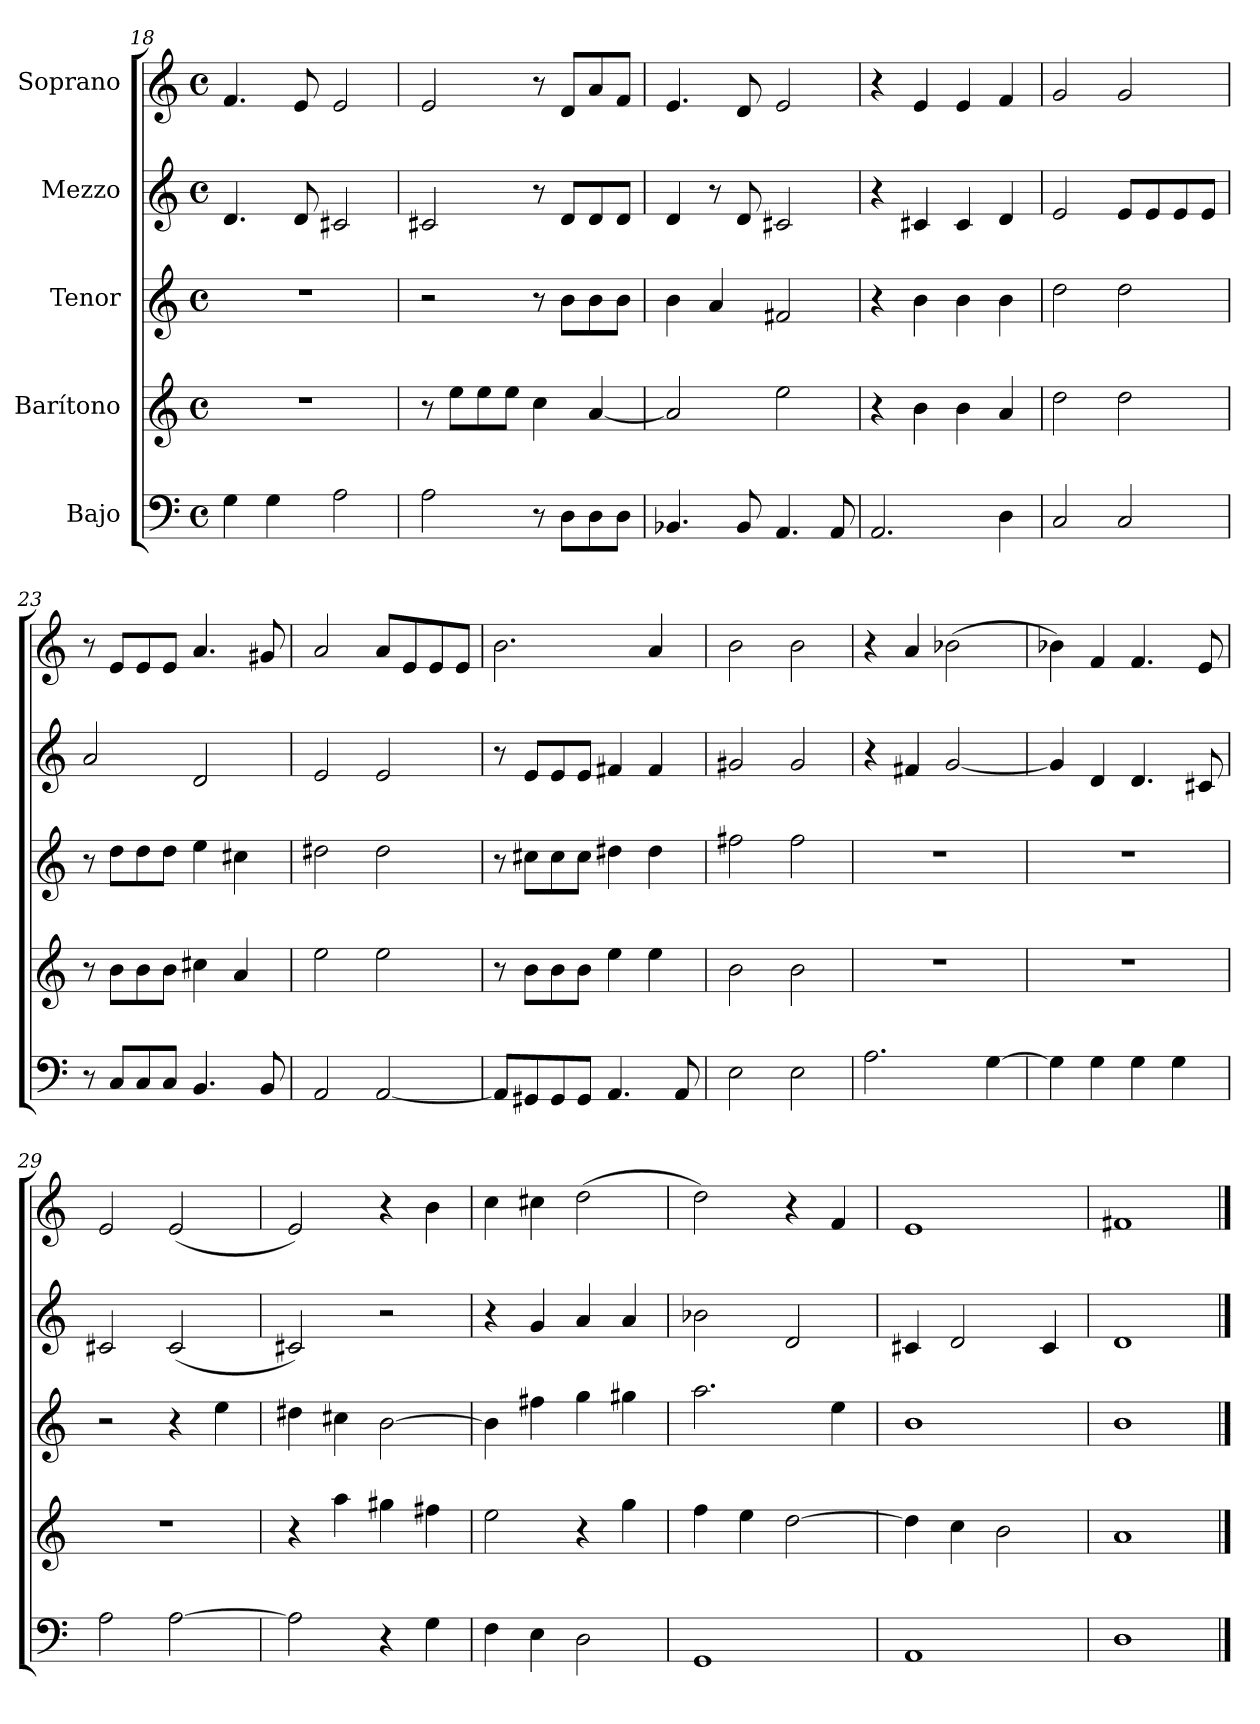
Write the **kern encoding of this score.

**kern	**kern	**kern	**kern	**kern
*part5	*part4	*part3	*part2	*part1
*staff5	*staff4	*staff3	*staff2	*staff1
*I"Bajo	*I"Barítono	*I"Tenor	*I"Mezzo	*I"Soprano
*clefF4	*clefG2	*clefG2	*clefG2	*clefG2
*	*ITrd4c7	*ITrd1c2	*	*
*k[]	*k[b-]	*k[b-e-]	*k[]	*k[]
*M4/4	*M4/4	*M4/4	*M4/4	*M4/4
*met(c)	*met(c)	*met(c)	*met(c)	*met(c)
=18	=18	=18	=18	=18
4G\	1r	1r	4.d/	4.f/
4G\	.	.	.	.
.	.	.	8d/	8e/
2A\	.	.	2c#X/	2e/
=19	=19	=19	=19	=19
2A\	8r	2r	2c#X/	2e/
.	8a\L	.	.	.
.	8a\	.	.	.
.	8a\J	.	.	.
8r	4f\	8r	8r	8r
8D\L	.	8a\L	8d/L	8d/L
8D\	[4d/	8a\	8d/	8a/
8D\J	.	8a\J	8d/J	8f/J
=20	=20	=20	=20	=20
4.BB-X/	2d/]	4a\	4d/	4.e/
.	.	4g/	8r	.
8BB-/	.	.	8d/	8d/
4.AA/	2a\	2en/	2c#X/	2e/
8AA/	.	.	.	.
=21	=21	=21	=21	=21
2.AA/	4r	4r	4r	4r
.	4e\	4a\	4c#X/	4e/
.	4e\	4a\	4c#/	4e/
4D\	4d/	4a\	4d/	4f/
=22	=22	=22	=22	=22
2C/	2g\	2cc\	2e/	2g/
2C/	2g\	2cc\	8e/L	2g/
.	.	.	8e/	.
.	.	.	8e/	.
.	.	.	8e/J	.
!!LO:LB:g=z
=23	=23	=23	=23	=23
8r	8r	8r	2a/	8r
8C/L	8e\L	8cc\L	.	8e/L
8C/	8e\	8cc\	.	8e/
8C/J	8e\J	8cc\J	.	8e/J
4.BB/	4f#X\	4dd\	2d/	4.a/
.	4d/	4bn\	.	.
8BB/	.	.	.	8g#X/
=24	=24	=24	=24	=24
2AA/	2a\	2cc#X\	2e/	2a/
[2AA/	2a\	2cc#\	2e/	8a/L
.	.	.	.	8e/
.	.	.	.	8e/
.	.	.	.	8e/J
=25	=25	=25	=25	=25
8AA/L]	8r	8r	8r	2.b\
8GG#X/	8e\L	8bn\L	8e/L	.
8GG#/	8e\	8b\	8e/	.
8GG#/J	8e\J	8b\J	8e/J	.
4.AA/	4a\	4cc#X\	4f#X/	.
.	4a\	4cc#\	4f#/	4a/
8AA/	.	.	.	.
=26	=26	=26	=26	=26
2E\	2e\	2een\	2g#X/	2b\
2E\	2e\	2ee\	2g#/	2b\
=27	=27	=27	=27	=27
2.A\	1r	1r	4r	4r
.	.	.	4f#X/	4a/
.	.	.	[2g/	(>2b-X\
[4G\	.	.	.	.
=28	=28	=28	=28	=28
4G\]	1r	1r	4g/]	4b-X\)
4G\	.	.	4d/	4f/
4G\	.	.	4.d/	4.f/
4G\	.	.	.	.
.	.	.	8c#X/	8e/
=29	=29	=29	=29	=29
2A\	1r	2r	2c#X/	2e/
[2A\	.	4r	(<2c#/	(<2e/
.	.	4dd\	.	.
!!LO:PB:g=z
=30	=30	=30	=30	=30
2A\]	4r	4cc#X\	2c#X/)	2e/)
.	4dd\	4bn\	.	.
4r	4cc#X\	[2a\	2r	4r
4G\	4bn\	.	.	4b\
=31	=31	=31	=31	=31
4F\	2a\	4a\]	4r	4cc\
4E\	.	4een\	4g/	4cc#X\
2D\	4r	4ff\	4a/	(>2dd\
.	4cc\	4ff#X\	4a/	.
=32	=32	=32	=32	=32
1GG	4b-\	2.gg\	2b-X\	2dd\)
.	4a\	.	.	.
.	[2g\	.	2d/	4r
.	.	4dd\	.	4f/
=33	=33	=33	=33	=33
1AA	4g\]	1a	4c#X/	1e
.	4f\	.	2d/	.
.	2e\	.	.	.
.	.	.	4c#/	.
=34	=34	=34	=34	=34
1D	1d	1a	1d	1f#X
==	==	==	==	==
*-	*-	*-	*-	*-
